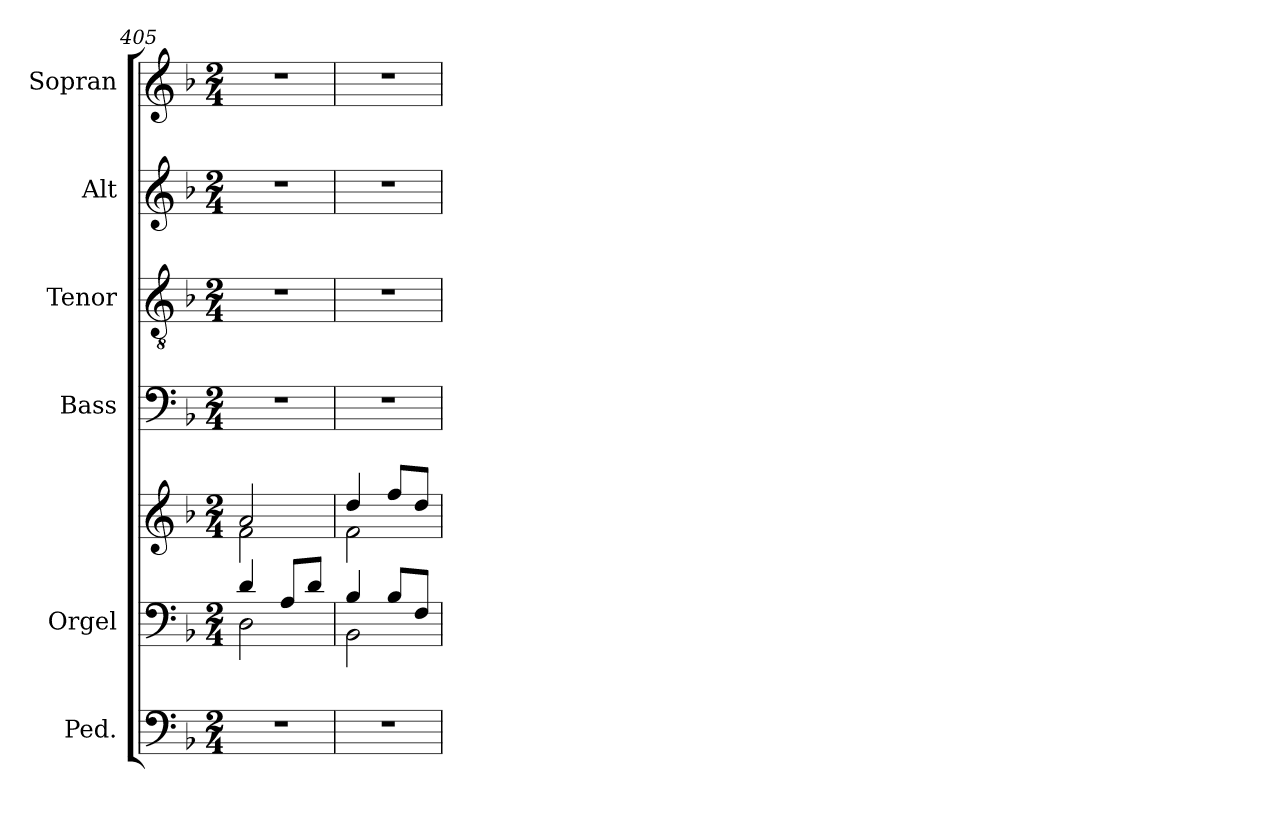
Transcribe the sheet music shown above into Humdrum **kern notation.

**kern	**kern	**kern	**kern	**kern	**kern	**kern
*part6	*part5	*part5	*part4	*part3	*part2	*part1
*staff7	*staff6	*staff5	*staff4	*staff3	*staff2	*staff1
*I"Ped.	*I"Orgel	*	*I"Bass	*I"Tenor	*I"Alt	*I"Sopran
*	*I'Org.	*	*I'B.	*I'T.	*I'A.	*I'S.
*clefF4	*clefF4	*clefG2	*clefF4	*clefGv2	*clefG2	*clefG2
*ITrd7c12	*	*	*	*	*	*
*k[b-]	*k[b-]	*k[b-]	*k[b-]	*k[b-]	*k[b-]	*k[b-]
*F:	*F:	*F:	*F:	*F:	*F:	*F:
*M2/4	*M2/4	*M2/4	*M2/4	*M2/4	*M2/4	*M2/4
=405	=405	=405	=405	=405	=405	=405
*	*^	*^	*	*	*	*
2r	4d/	2D\	2a/	2f\	2r	2r	2r	2r
.	8A/L	.	.	.	.	.	.	.
.	8d/J	.	.	.	.	.	.	.
=406	=406	=406	=406	=406	=406	=406	=406	=406
2r	4B-/	2BB-\	4dd/	2f\	2r	2r	2r	2r
.	8B-/L	.	8ff/L	.	.	.	.	.
.	8F/J	.	8dd/J	.	.	.	.	.
*	*v	*v	*	*	*	*	*	*
*	*	*v	*v	*	*	*	*
=	=	=	=	=	=	=
*-	*-	*-	*-	*-	*-	*-
